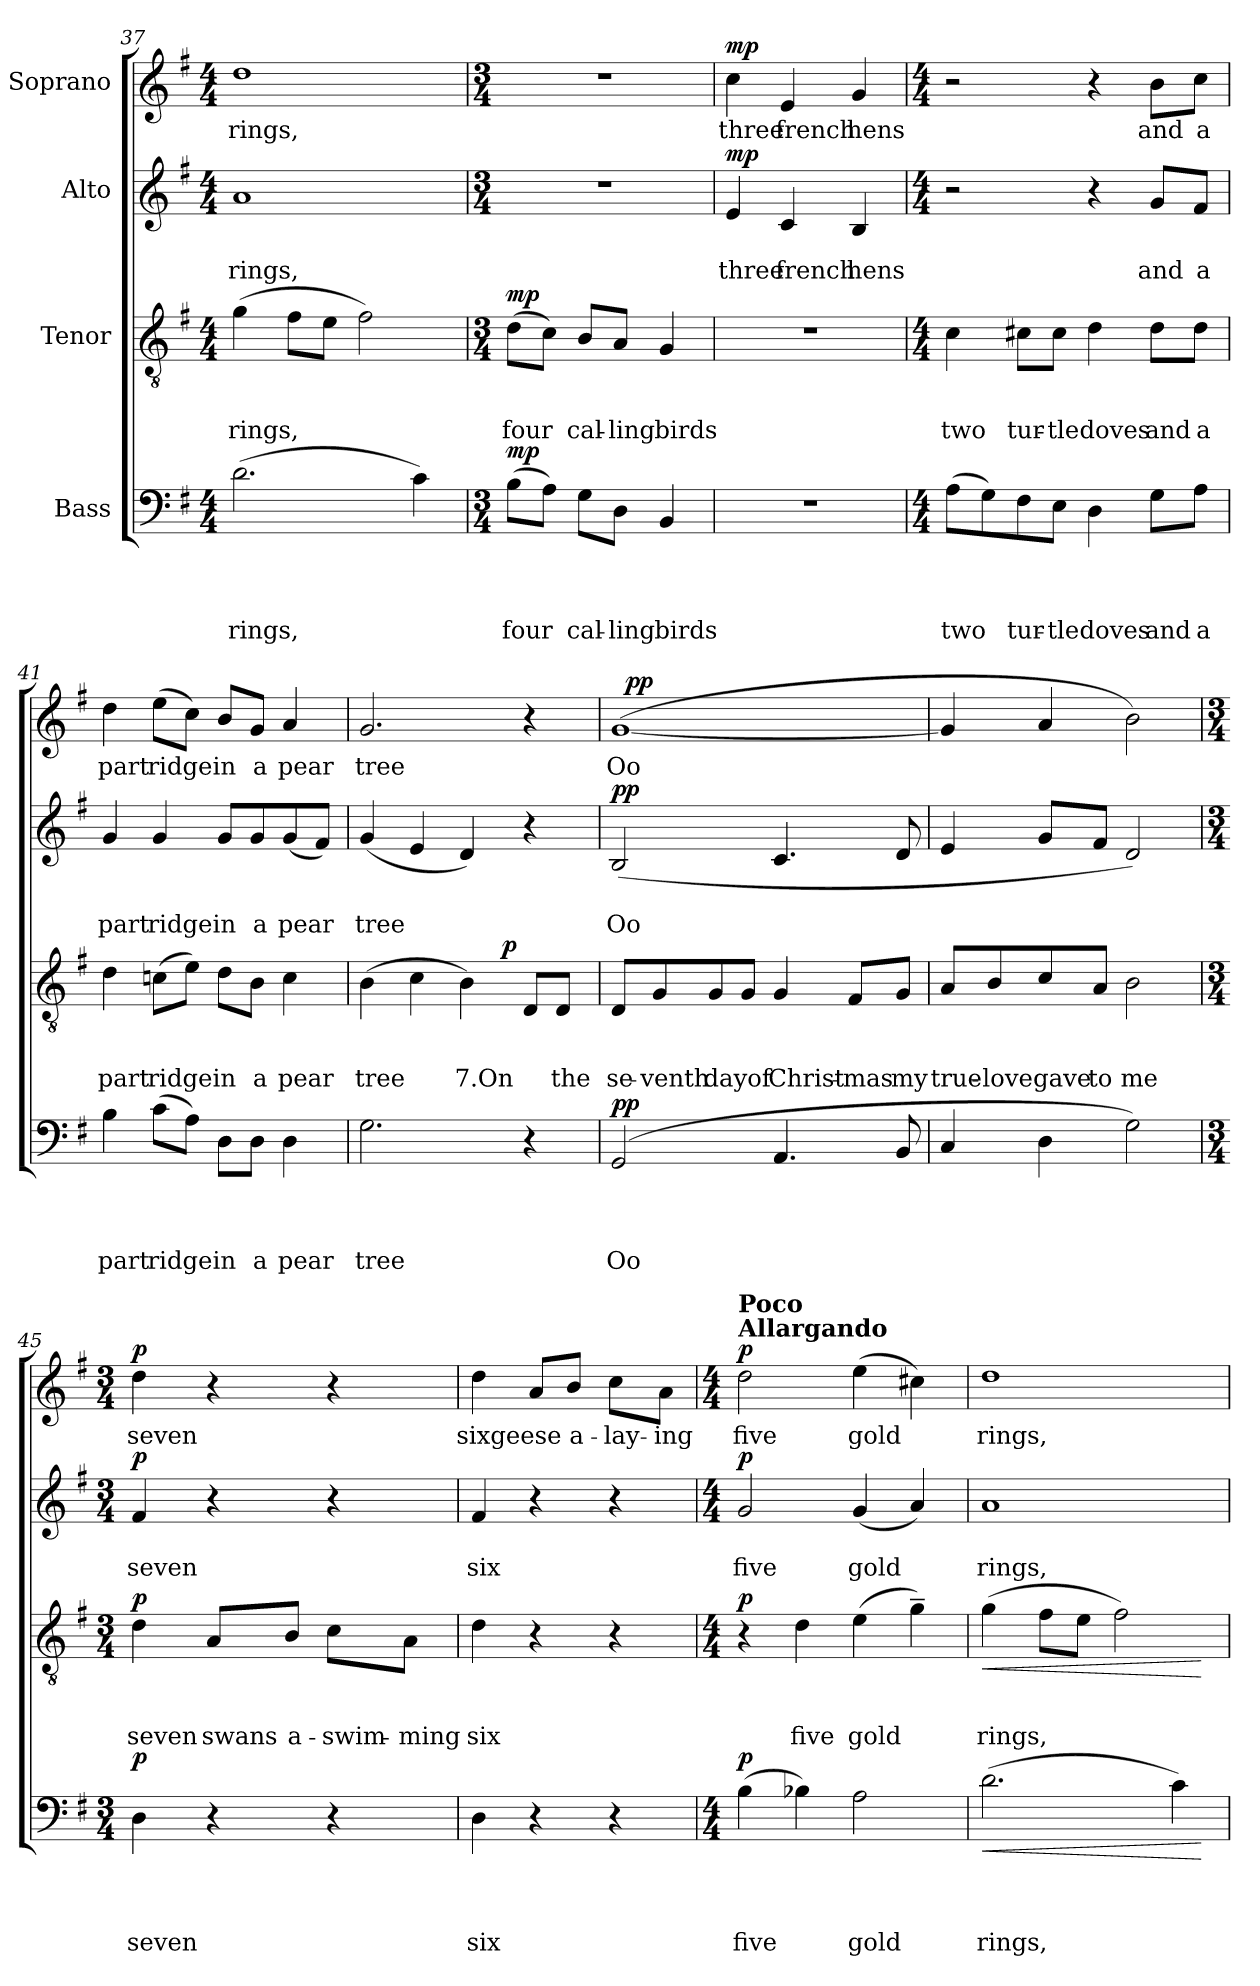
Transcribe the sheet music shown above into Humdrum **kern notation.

**kern	**text	**text	**text	**text	**dynam	**kern	**text	**text	**text	**dynam	**kern	**text	**text	**dynam	**kern	**text	**dynam
*part4	*part4	*part4	*part4	*part4	*part4	*part3	*part3	*part3	*part3	*part3	*part2	*part2	*part2	*part2	*part1	*part1	*part1
*staff4	*staff4	*staff4	*staff4	*staff4	*staff4	*staff3	*staff3	*staff3	*staff3	*staff3	*staff2	*staff2	*staff2	*staff2	*staff1	*staff1	*staff1
*I"Bass	*	*	*	*	*	*I"Tenor	*	*	*	*	*I"Alto	*	*	*	*I"Soprano	*	*
*clefF4	*	*	*	*	*	*clefGv2	*	*	*	*	*clefG2	*	*	*	*clefG2	*	*
*k[f#]	*	*	*	*	*	*k[f#]	*	*	*	*	*k[f#]	*	*	*	*k[f#]	*	*
*G:	*	*	*	*	*	*G:	*	*	*	*	*G:	*	*	*	*G:	*	*
*M4/4	*	*	*	*	*	*M4/4	*	*	*	*	*M4/4	*	*	*	*M4/4	*	*
=37	=37	=37	=37	=37	=37	=37	=37	=37	=37	=37	=37	=37	=37	=37	=37	=37	=37
!	!	!	!	!LO:LY:b	!	!	!	!	!LO:LY:b	!	!	!	!LO:LY:b	!	!	!LO:LY:b	!
(>2.d\	.	.	.	rings,	.	(>4g\	.	.	rings,	.	1a	.	rings,	.	1dd	rings,	.
.	.	.	.	.	.	8f#\L	.	.	.	.	.	.	.	.	.	.	.
.	.	.	.	.	.	8e\J	.	.	.	.	.	.	.	.	.	.	.
.	.	.	.	.	.	2f#\)	.	.	.	.	.	.	.	.	.	.	.
4c\)	.	.	.	.	.	.	.	.	.	.	.	.	.	.	.	.	.
!!LO:LB:g=z
=38	=38	=38	=38	=38	=38	=38	=38	=38	=38	=38	=38	=38	=38	=38	=38	=38	=38
*M3/4	*	*	*	*	*	*M3/4	*	*	*	*	*M3/4	*	*	*	*M3/4	*	*
!	!	!	!	!LO:LY:b	!LO:DY:a	!	!	!	!LO:LY:b	!LO:DY:a	!LO:N:vis=1	!	!	!	!LO:N:vis=1	!	!
(>8B\L	.	.	.	four	mp	(>8d\L	.	.	four	mp	2.r	.	.	.	2.r	.	.
8A\J)	.	.	.	.	.	8c\J)	.	.	.	.	.	.	.	.	.	.	.
!	!	!	!	!LO:LY:b	!	!	!	!	!LO:LY:b	!	!	!	!	!	!	!	!
8G\L	.	.	.	cal-	.	8B/L	.	.	cal-	.	.	.	.	.	.	.	.
!	!	!	!	!LO:LY:b:rj	!	!	!	!	!LO:LY:b:rj	!	!	!	!	!	!	!	!
8D\J	.	.	.	-ling	.	8A/J	.	.	-ling	.	.	.	.	.	.	.	.
!	!	!	!	!LO:LY:b	!	!	!	!	!LO:LY:b	!	!	!	!	!	!	!	!
4BB/	.	.	.	birds	.	4G/	.	.	birds	.	.	.	.	.	.	.	.
=39	=39	=39	=39	=39	=39	=39	=39	=39	=39	=39	=39	=39	=39	=39	=39	=39	=39
!LO:N:vis=1	!	!	!	!	!	!LO:N:vis=1	!	!	!	!	!	!	!LO:LY:b	!LO:DY:a	!	!LO:LY:b	!LO:DY:a
2.r	.	.	.	.	.	2.r	.	.	.	.	4e/	.	three	mp	4cc\	three	mp
!	!	!	!	!	!	!	!	!	!	!	!	!	!LO:LY:b	!	!	!LO:LY:b	!
.	.	.	.	.	.	.	.	.	.	.	4c/	.	french	.	4e/	french	.
!	!	!	!	!	!	!	!	!	!	!	!	!	!LO:LY:b	!	!	!LO:LY:b	!
.	.	.	.	.	.	.	.	.	.	.	4B/	.	hens	.	4g/	hens	.
=40	=40	=40	=40	=40	=40	=40	=40	=40	=40	=40	=40	=40	=40	=40	=40	=40	=40
*M4/4	*	*	*	*	*	*M4/4	*	*	*	*	*M4/4	*	*	*	*M4/4	*	*
!	!	!	!	!LO:LY:b	!	!	!	!	!LO:LY:b	!	!	!	!	!	!	!	!
(>8A\L	.	.	.	two	.	4c\	.	.	two	.	2r	.	.	.	2r	.	.
8G\)	.	.	.	.	.	.	.	.	.	.	.	.	.	.	.	.	.
!	!	!	!	!LO:LY:b	!	!	!	!	!LO:LY:b	!	!	!	!	!	!	!	!
8F#\	.	.	.	tur-	.	8c#X\L	.	.	tur-	.	.	.	.	.	.	.	.
!	!	!	!	!LO:LY:b:rj	!	!	!	!	!LO:LY:b:rj	!	!	!	!	!	!	!	!
8E\J	.	.	.	-tle	.	8c#\J	.	.	-tle	.	.	.	.	.	.	.	.
!	!	!	!	!LO:LY:b	!	!	!	!	!LO:LY:b	!	!	!	!	!	!	!	!
4D\	.	.	.	doves	.	4d\	.	.	doves	.	4r	.	.	.	4r	.	.
!	!	!	!	!LO:LY:b	!	!	!	!	!LO:LY:b	!	!	!	!LO:LY:b	!	!	!LO:LY:b	!
8G\L	.	.	.	and	.	8d\L	.	.	and	.	8g/L	.	and	.	8b\L	and	.
!	!	!	!	!LO:LY:b	!	!	!	!	!LO:LY:b	!	!	!	!LO:LY:b	!	!	!LO:LY:b	!
8A\J	.	.	.	a	.	8d\J	.	.	a	.	8f#/J	.	a	.	8cc\J	a	.
=41	=41	=41	=41	=41	=41	=41	=41	=41	=41	=41	=41	=41	=41	=41	=41	=41	=41
!	!	!	!	!LO:LY:b	!	!	!	!	!LO:LY:b	!	!	!	!LO:LY:b	!	!	!LO:LY:b	!
4B\	.	.	.	part	.	4d\	.	.	part	.	4g/	.	part	.	4dd\	part	.
!	!	!	!	!LO:LY:b	!	!	!	!	!LO:LY:b	!	!	!	!LO:LY:b	!	!	!LO:LY:b	!
(>8c\L	.	.	.	ridge	.	(>8cn\L	.	.	ridge	.	4g/	.	ridge	.	(>8ee\L	ridge	.
8A\J)	.	.	.	.	.	8e\J)	.	.	.	.	.	.	.	.	8cc\J)	.	.
!	!	!	!	!LO:LY:b	!	!	!	!	!LO:LY:b	!	!	!	!LO:LY:b	!	!	!LO:LY:b	!
8D\L	.	.	.	in	.	8d\L	.	.	in	.	8g/L	.	in	.	8b/L	in	.
!	!	!	!	!LO:LY:b	!	!	!	!	!LO:LY:b	!	!	!	!LO:LY:b	!	!	!LO:LY:b	!
8D\J	.	.	.	a	.	8B\J	.	.	a	.	8g/	.	a	.	8g/J	a	.
!	!	!	!	!LO:LY:b	!	!	!	!	!LO:LY:b	!	!	!	!LO:LY:b	!	!	!LO:LY:b	!
4D\	.	.	.	pear	.	4c\	.	.	pear	.	(<8g/	.	pear	.	4a/	pear	.
.	.	.	.	.	.	.	.	.	.	.	8f#/J)	.	.	.	.	.	.
=42	=42	=42	=42	=42	=42	=42	=42	=42	=42	=42	=42	=42	=42	=42	=42	=42	=42
!	!	!	!	!LO:LY:b	!	!	!	!	!LO:LY:b	!	!	!	!LO:LY:b	!	!	!LO:LY:b	!
*	*	*	*	*	*	*^	*	*	*	*	*	*	*	*	*	*	*
2.G\	.	.	.	tree	.	(>4B\	2ryy	.	.	tree	.	(<4g/	.	tree	.	2.g/	tree	.
.	.	.	.	.	.	4c\	.	.	.	.	.	4e/	.	.	.	.	.	.
!	!	!	!	!	!	!	!	!	!	!LO:LY:b	!	!	!	!	!	!	!	!
.	.	.	.	.	.	4B\)	8.ryy	.	.	7.On	.	4d/)	.	.	.	.	.	.
!	!	!	!	!	!	!	!	!	!	!	!LO:DY:a	!	!	!	!	!	!	!
.	.	.	.	.	.	.	4ryy	.	.	.	p	.	.	.	.	.	.	.
4r	.	.	.	.	.	8D/L	.	.	.	.	.	4r	.	.	.	4r	.	.
!	!	!	!	!	!	!	!	!	!	!LO:LY:b	!	!	!	!	!	!	!	!
.	.	.	.	.	.	8D/J	.	.	.	the	.	.	.	.	.	.	.	.
.	.	.	.	.	.	.	16ryy	.	.	.	.	.	.	.	.	.	.	.
!!LO:LB:g=z
=43	=43	=43	=43	=43	=43	=43	=43	=43	=43	=43	=43	=43	=43	=43	=43	=43	=43	=43
!	!	!	!	!LO:LY:b	!LO:DY:a	!	!	!	!	!LO:LY:b	!	!	!	!LO:LY:b	!LO:DY:a	!	!LO:LY:b	!
*	*	*	*	*	*	*v	*v	*	*	*	*	*	*	*	*	*^	*	*
(2GG/	.	.	.	Oo	pp	8D/L	.	.	se-	.	(<2B/	.	Oo	pp	(>[<1g	32ryy	Oo	.
!	!	!	!	!	!	!	!	!	!	!	!	!	!	!	!	!	!	!LO:DY:a
.	.	.	.	.	.	.	.	.	.	.	.	.	.	.	.	2ryy	.	pp
!	!	!	!	!	!	!	!	!	!LO:LY:b	!	!	!	!	!	!	!	!	!
.	.	.	.	.	.	8G/	.	.	-venth	.	.	.	.	.	.	.	.	.
!	!	!	!	!	!	!	!	!	!LO:LY:b	!	!	!	!	!	!	!	!	!
.	.	.	.	.	.	8G/	.	.	dayof	.	.	.	.	.	.	.	.	.
.	.	.	.	.	.	8G/J	.	.	.	.	.	.	.	.	.	.	.	.
!	!	!	!	!	!	!	!	!	!LO:LY:b	!	!	!	!	!	!	!	!	!
4.AA/	.	.	.	.	.	4G/	.	.	Christ-	.	4.c/	.	.	.	.	.	.	.
.	.	.	.	.	.	.	.	.	.	.	.	.	.	.	.	4...ryy	.	.
!	!	!	!	!	!	!	!	!	!LO:LY:b:rj	!	!	!	!	!	!	!	!	!
.	.	.	.	.	.	8F#/L	.	.	-mas	.	.	.	.	.	.	.	.	.
!	!	!	!	!	!	!	!	!	!LO:LY:b	!	!	!	!	!	!	!	!	!
8BB/	.	.	.	.	.	8G/J	.	.	my	.	8d/	.	.	.	.	.	.	.
=44	=44	=44	=44	=44	=44	=44	=44	=44	=44	=44	=44	=44	=44	=44	=44	=44	=44	=44
!	!	!	!	!	!	!	!	!	!LO:LY:b	!	!	!	!	!	!	!	!	!
*	*	*	*	*	*	*	*	*	*	*	*	*	*	*	*v	*v	*	*
4C/	.	.	.	.	.	8A/L	.	.	true-	.	4e/	.	.	.	4g/]	.	.
!	!	!	!	!	!	!	!	!	!LO:LY:b:rj	!	!	!	!	!	!	!	!
.	.	.	.	.	.	8B/	.	.	-love	.	.	.	.	.	.	.	.
!	!	!	!	!	!	!	!	!	!LO:LY:b	!	!	!	!	!	!	!	!
4D\	.	.	.	.	.	8c/	.	.	gave	.	8g/L	.	.	.	4a/	.	.
!	!	!	!	!	!	!	!	!	!LO:LY:b	!	!	!	!	!	!	!	!
.	.	.	.	.	.	8A/J	.	.	to	.	8f#/J	.	.	.	.	.	.
!	!	!	!	!	!	!	!	!	!LO:LY:b	!	!	!	!	!	!	!	!
2G\)	.	.	.	.	.	2B\	.	.	me	.	2d/)	.	.	.	2b\)	.	.
=45	=45	=45	=45	=45	=45	=45	=45	=45	=45	=45	=45	=45	=45	=45	=45	=45	=45
*M3/4	*	*	*	*	*	*M3/4	*	*	*	*	*M3/4	*	*	*	*M3/4	*	*
!	!	!	!	!LO:LY:b	!LO:DY:a	!	!	!	!LO:LY:b	!LO:DY:a	!	!	!LO:LY:b	!LO:DY:a	!	!LO:LY:b	!LO:DY:a
4D\	.	.	.	seven	p	4d\	.	.	seven	p	4f#/	.	seven	p	4dd\	seven	p
!	!	!	!	!	!	!	!	!	!LO:LY:b	!	!	!	!	!	!	!	!
4r	.	.	.	.	.	8A/L	.	.	swans	.	4r	.	.	.	4r	.	.
!	!	!	!	!	!	!	!	!	!LO:LY:b	!	!	!	!	!	!	!	!
.	.	.	.	.	.	8B/J	.	.	a-	.	.	.	.	.	.	.	.
!	!	!	!	!	!	!	!	!	!LO:LY:b	!	!	!	!	!	!	!	!
4r	.	.	.	.	.	8c\L	.	.	-swim-	.	4r	.	.	.	4r	.	.
!	!	!	!	!	!	!	!	!	!LO:LY:b:rj	!	!	!	!	!	!	!	!
.	.	.	.	.	.	8A\J	.	.	-ming	.	.	.	.	.	.	.	.
=46	=46	=46	=46	=46	=46	=46	=46	=46	=46	=46	=46	=46	=46	=46	=46	=46	=46
!	!	!	!	!LO:LY:b	!	!	!	!	!LO:LY:b	!	!	!	!LO:LY:b	!	!	!LO:LY:b	!
4D\	.	.	.	six	.	4d\	.	.	six	.	4f#/	.	six	.	4dd\	sixgeese	.
4r	.	.	.	.	.	4r	.	.	.	.	4r	.	.	.	8a/L	.	.
!	!	!	!	!	!	!	!	!	!	!	!	!	!	!	!	!LO:LY:b	!
.	.	.	.	.	.	.	.	.	.	.	.	.	.	.	8b/J	a-	.
!	!	!	!	!	!	!	!	!	!	!	!	!	!	!	!	!LO:LY:b	!
4r	.	.	.	.	.	4r	.	.	.	.	4r	.	.	.	8cc\L	-lay-	.
!	!	!	!	!	!	!	!	!	!	!	!	!	!	!	!	!LO:LY:b:rj	!
.	.	.	.	.	.	.	.	.	.	.	.	.	.	.	8a\J	-ing	.
=47	=47	=47	=47	=47	=47	=47	=47	=47	=47	=47	=47	=47	=47	=47	=47	=47	=47
*M4/4	*	*	*	*	*	*M4/4	*	*	*	*	*M4/4	*	*	*	*M4/4	*	*
!	!	!	!	!	!	!	!	!	!	!	!	!	!	!	!LO:TX:a:B:t=Allargando	!	!
!	!	!	!	!	!	!	!	!	!	!	!	!	!	!	!LO:TX:a:B:t=Poco	!	!
!	!	!	!	!LO:LY:b	!LO:DY:a	!	!	!	!	!LO:DY:a	!	!	!LO:LY:b	!LO:DY:a	!	!LO:LY:b	!LO:DY:a
(>4B\	.	.	.	five	p	4r	.	.	.	p	2g/	.	five	p	2dd\	five	p
!	!	!	!	!	!	!	!	!	!LO:LY:b	!	!	!	!	!	!	!	!
4B-X\)	.	.	.	.	.	4d\	.	.	five	.	.	.	.	.	.	.	.
!	!	!	!	!LO:LY:b	!	!	!	!	!LO:LY:b	!	!	!	!LO:LY:b	!	!	!LO:LY:b	!
2A\	.	.	.	gold	.	(>4e\	.	.	gold	.	(<4g/	.	gold	.	(>4ee\	gold	.
.	.	.	.	.	.	4g~>\)	.	.	.	.	4a/)	.	.	.	4cc#X\)	.	.
!!LO:PB:g=z
=48	=48	=48	=48	=48	=48	=48	=48	=48	=48	=48	=48	=48	=48	=48	=48	=48	=48
!	!	!	!	!LO:LY:b	!LO:HP:b	!	!	!	!LO:LY:b	!LO:HP:b	!	!	!LO:LY:b	!	!	!LO:LY:b	!
(>2.d\	.	.	.	rings,	<	(>4g\	.	.	rings,	<	1a	.	rings,	.	1dd	rings,	.
.	.	.	.	.	.	8f#\L	.	.	.	.	.	.	.	.	.	.	.
.	.	.	.	.	.	8e\J	.	.	.	.	.	.	.	.	.	.	.
.	.	.	.	.	.	2f#\)	.	.	.	.	.	.	.	.	.	.	.
4c\)	.	.	.	.	.	.	.	.	.	.	.	.	.	.	.	.	.
.	.	.	.	.	[	.	.	.	.	[	.	.	.	.	.	.	.
=	=	=	=	=	=	=	=	=	=	=	=	=	=	=	=	=	=
*-	*-	*-	*-	*-	*-	*-	*-	*-	*-	*-	*-	*-	*-	*-	*-	*-	*-
